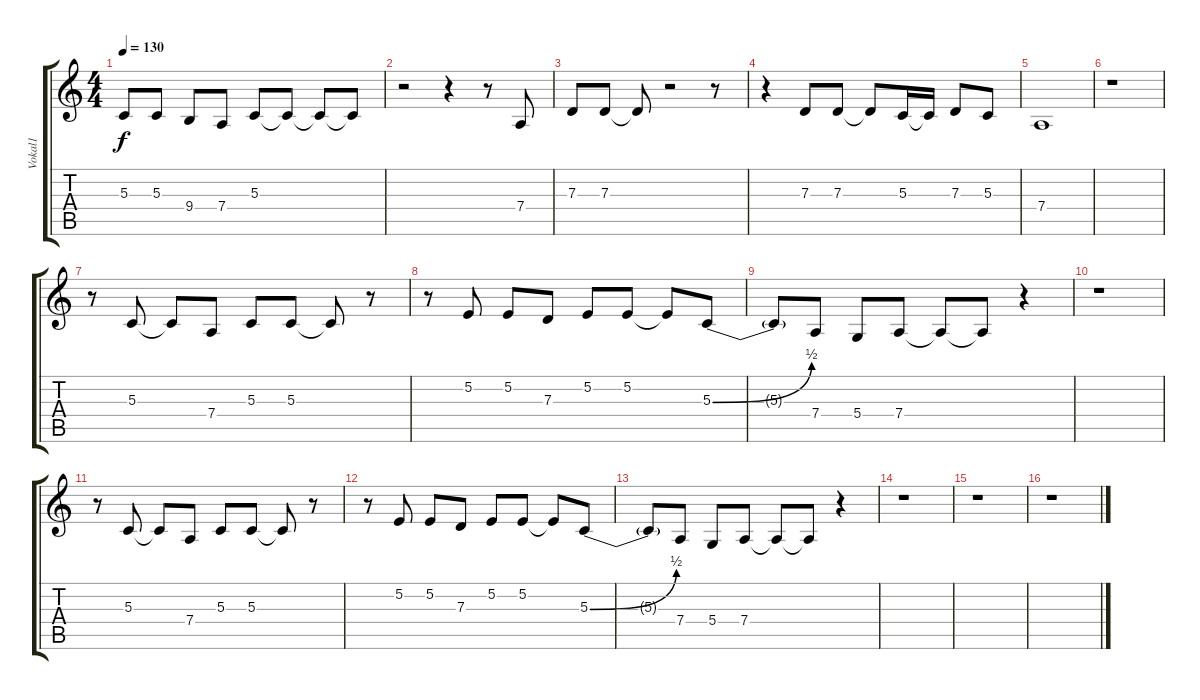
\track ("Vokal1" "Vokal1") {instrument bassoon}
\staff {score tabs}
\tuning (E4 B3 G3 D3 A2 E2) {hide}
\ts (4 4)
\tempo 130
\clef g2
\ks c
5.3.8{dy f} 5.3.8 9.4.8 7.4.8 5.3.8 5.3{t}.8 5.3{t}.8 5.3{t}.8 |
r.2 r.4 r.8 7.4.8 |
7.3.8 7.3.8 7.3{t}.8 r.2 r.8 |
r.4 7.3.8 7.3.8 7.3{t}.8 5.3.16 5.3{t}.16 7.3.8 5.3.8 |
7.4.1 |
r.1 |
r.8 5.3.8 5.3{t}.8 7.4.8 5.3.8 5.3.8 5.3{t}.8 r.8 |
r.8 5.2.8 5.2.8 7.3.8 5.2.8 5.2.8 5.2{t}.8 5.3{be (bend 0 0 60 2)}.8 |
5.3{t}.8 7.4.8 5.4.8 7.4.8 7.4{t}.8 7.4{t}.8 r.4 |
r.1 |
r.8 5.3.8 5.3{t}.8 7.4.8 5.3.8 5.3.8 5.3{t}.8 r.8 |
r.8 5.2.8 5.2.8 7.3.8 5.2.8 5.2.8 5.2{t}.8 5.3{be (bend 0 0 60 2)}.8 |
5.3{t}.8 7.4.8 5.4.8 7.4.8 7.4{t}.8 7.4{t}.8 r.4 |
r.1 |
r.1 |
r.1
